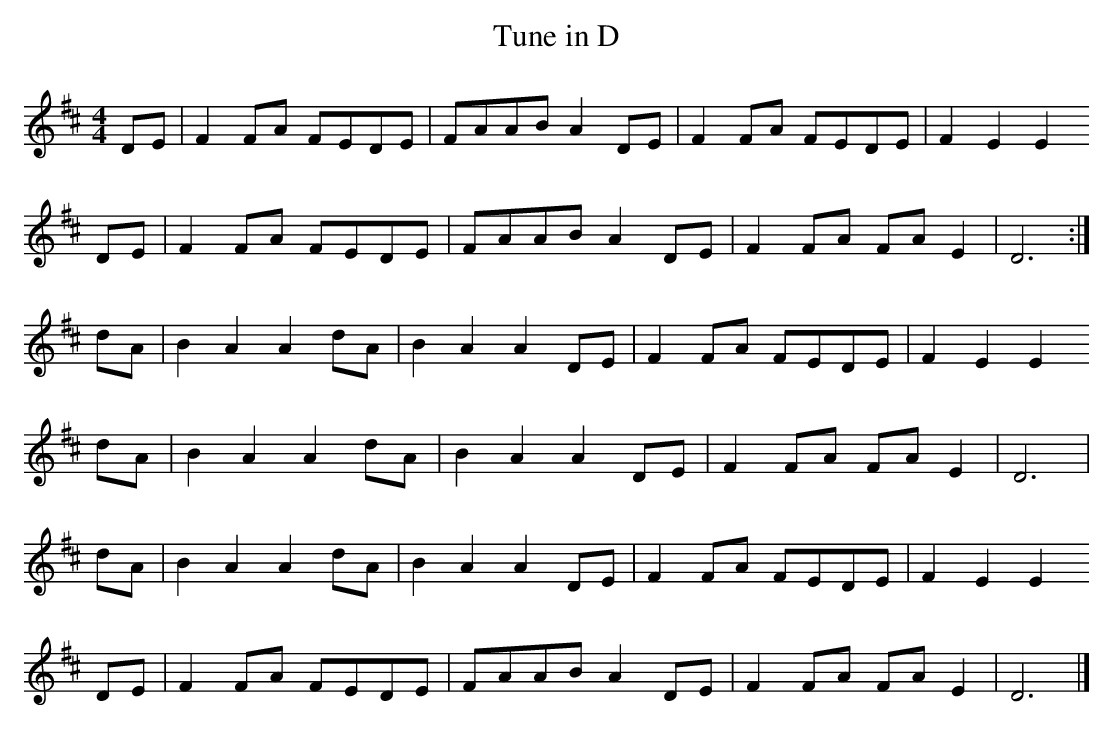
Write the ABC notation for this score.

X:1
T:Tune in D
M:4/4
L:1/8
K:D
DE | F2 FA FEDE  | FAAB A2  DE | F2 FA FEDE  | F2 E2 E2
DE | F2 FA FEDE  | FAAB A2  DE | F2 FA FA E2 | D6       :|
dA | B2 A2 A2 dA | B2 A2 A2 DE | F2 FA FEDE  | F2 E2 E2
dA | B2 A2 A2 dA | B2 A2 A2 DE | F2 FA FA E2 | D6        |
dA | B2 A2 A2 dA | B2 A2 A2 DE | F2 FA FEDE  | F2 E2 E2
DE | F2 FA FEDE  | FAAB A2  DE | F2 FA FA E2 | D6       |]
